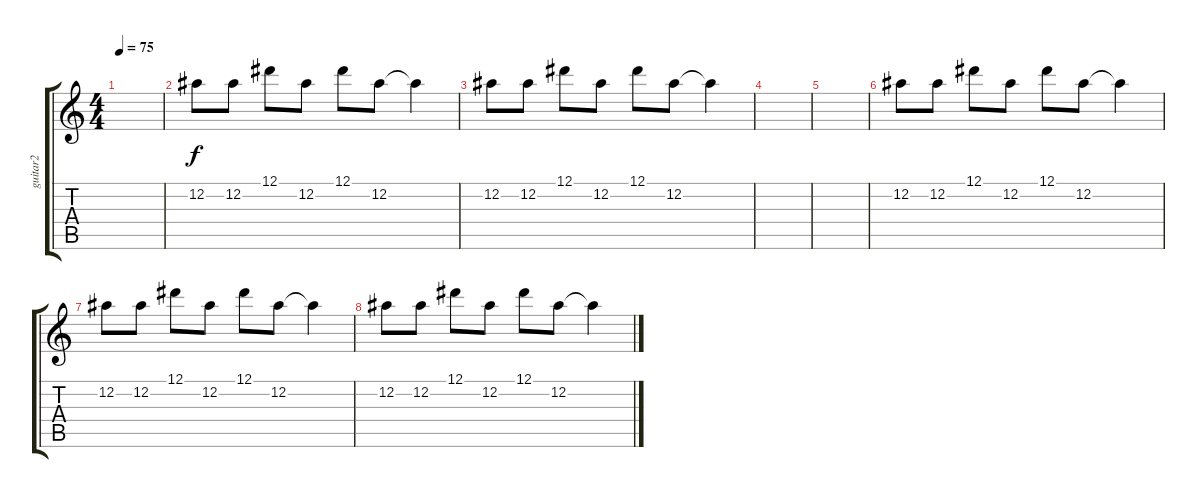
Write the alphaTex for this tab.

\track ("guitar2" "guitar2") {instrument electricguitarclean}
\staff {score tabs}
\tuning (Eb4 Bb3 Gb3 Db3 Ab2 Eb2) {hide}
\ts (4 4)
\tempo 75
\clef g2
\ks c
|
12.2.8 12.2.8 12.1.8 12.2.8 12.1.8 12.2.8 12.2{t}.4 |
12.2.8 12.2.8 12.1.8 12.2.8 12.1.8 12.2.8 12.2{t}.4 |
|
|
12.2.8 12.2.8 12.1.8 12.2.8 12.1.8 12.2.8 12.2{t}.4 |
12.2.8 12.2.8 12.1.8 12.2.8 12.1.8 12.2.8 12.2{t}.4 |
12.2.8 12.2.8 12.1.8 12.2.8 12.1.8 12.2.8 12.2{t}.4
